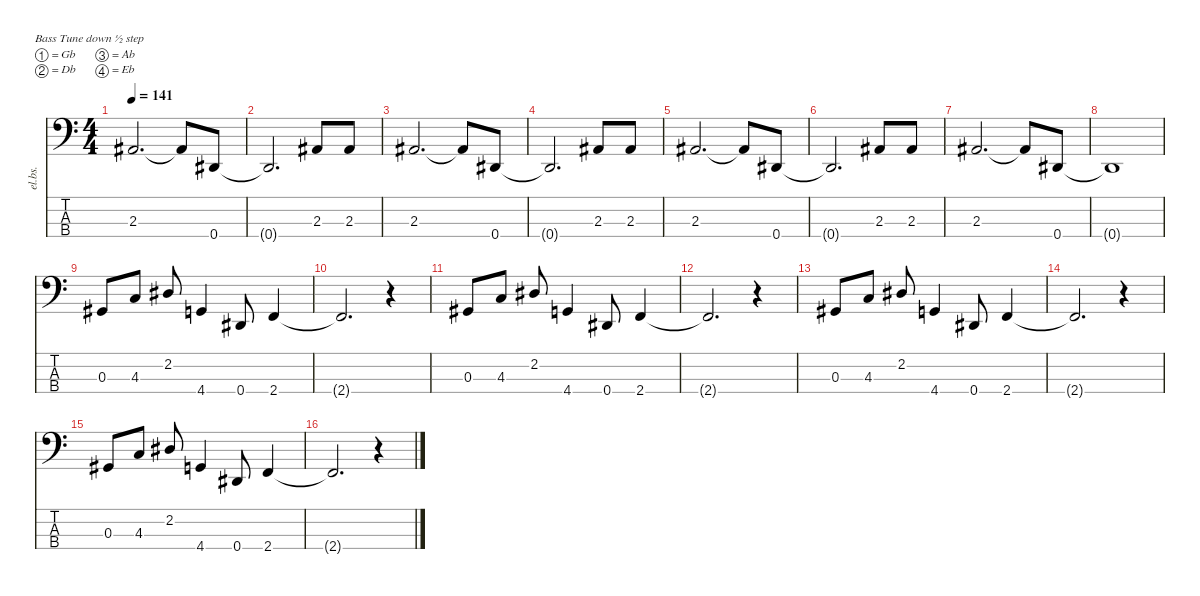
\defaultSystemsLayout 4
\hideDynamics
\bracketExtendMode nobrackets
\otherSystemsTrackNameOrientation horizontal
\track ("Bass" "el.bs.") {instrument electricbasspick}
\staff {score tabs}
\tuning (Gb2 Db2 Ab1 Eb1)
\ts (4 4)
\tempo 141
\clef f4
\ks c
2.3{acc #}.2{d dy fff beam Up} 2.3{t acc #}.8{dy f beam Up} 0.4{acc #}.8{dy ff beam Up} |
0.4{t acc #}.2{d dy f beam Up} 2.3{acc #}.8{beam Up} 2.3{acc #}.8{beam Up} |
2.3{acc #}.2{d dy fff beam Up} 2.3{t acc #}.8{dy f beam Up} 0.4{acc #}.8{dy ff beam Up} |
0.4{t acc #}.2{d dy f beam Up} 2.3{acc #}.8{beam Up} 2.3{acc #}.8{beam Up} |
2.3{acc #}.2{d dy fff beam Up} 2.3{t acc #}.8{dy f beam Up} 0.4{acc #}.8{dy ff beam Up} |
0.4{t acc #}.2{d dy f beam Up} 2.3{acc #}.8{beam Up} 2.3{acc #}.8{beam Up} |
2.3{acc #}.2{d dy ff beam Up} 2.3{t acc #}.8{dy f beam Up} 0.4{acc #}.8{dy ff beam Up} |
0.4{t acc #}.1{dy f beam Up} |
0.3{acc #}.8{dy fff beam Up} 4.3.8{dy ff beam Up} 2.2{acc #}.8{beam Up} 4.4.4{dy fff beam Up} 0.4{acc #}.8{dy ff beam Up} 2.4.4{beam Up} |
2.4{t}.2{d dy f beam Up} r.4{beam Up} |
0.3{acc #}.8{dy fff beam Up} 4.3.8{dy ff beam Up} 2.2{acc #}.8{dy f beam Up} 4.4.4{dy fff beam Up} 0.4{acc #}.8{dy mf beam Up} 2.4.4{dy ff beam Up} |
2.4{t}.2{d dy f beam Up} r.4{beam Up} |
0.3{acc #}.8{dy fff beam Up} 4.3.8{dy ff beam Up} 2.2{acc #}.8{dy f beam Up} 4.4.4{dy fff beam Up} 0.4{acc #}.8{dy mf beam Up} 2.4.4{dy ff beam Up} |
2.4{t}.2{d dy f beam Up} r.4{beam Up} |
0.3{acc #}.8{dy fff beam Up} 4.3.8{dy ff beam Up} 2.2{acc #}.8{dy f beam Up} 4.4.4{dy fff beam Up} 0.4{acc #}.8{dy mf beam Up} 2.4.4{dy ff beam Up} |
2.4{t}.2{d dy f beam Up} r.4{beam Up}
